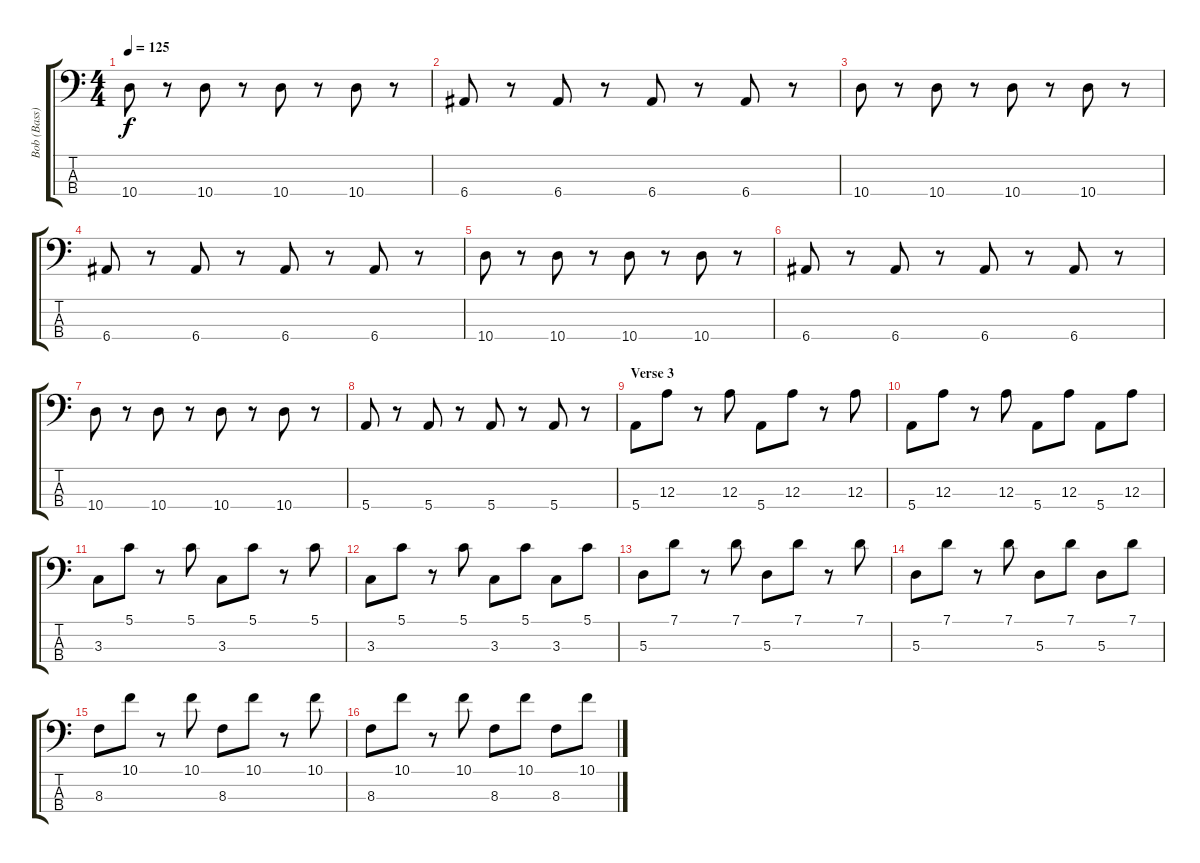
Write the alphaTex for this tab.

\track ("Bob (Bass)" "Bob (Bass)") {instrument electricbasspick}
\staff {score tabs}
\tuning (G2 D2 A1 E1) {hide}
\ts (4 4)
\tempo 125
\clef f4
\ks c
10.4.8{dy f} r.8 10.4.8 r.8 10.4.8 r.8 10.4.8 r.8 |
6.4.8 r.8 6.4.8 r.8 6.4.8 r.8 6.4.8 r.8 |
10.4.8 r.8 10.4.8 r.8 10.4.8 r.8 10.4.8 r.8 |
6.4.8 r.8 6.4.8 r.8 6.4.8 r.8 6.4.8 r.8 |
10.4.8 r.8 10.4.8 r.8 10.4.8 r.8 10.4.8 r.8 |
6.4.8 r.8 6.4.8 r.8 6.4.8 r.8 6.4.8 r.8 |
10.4.8 r.8 10.4.8 r.8 10.4.8 r.8 10.4.8 r.8 |
5.4.8 r.8 5.4.8 r.8 5.4.8 r.8 5.4.8 r.8 |
\section ("" "Verse 3")
5.4.8 12.3.8 r.8 12.3.8 5.4.8 12.3.8 r.8 12.3.8 |
5.4.8 12.3.8 r.8 12.3.8 5.4.8 12.3.8 5.4.8 12.3.8 |
3.3.8 5.1.8 r.8 5.1.8 3.3.8 5.1.8 r.8 5.1.8 |
3.3.8 5.1.8 r.8 5.1.8 3.3.8 5.1.8 3.3.8 5.1.8 |
5.3.8 7.1.8 r.8 7.1.8 5.3.8 7.1.8 r.8 7.1.8 |
5.3.8 7.1.8 r.8 7.1.8 5.3.8 7.1.8 5.3.8 7.1.8 |
8.3.8 10.1.8 r.8 10.1.8 8.3.8 10.1.8 r.8 10.1.8 |
8.3.8 10.1.8 r.8 10.1.8 8.3.8 10.1.8 8.3.8 10.1.8
